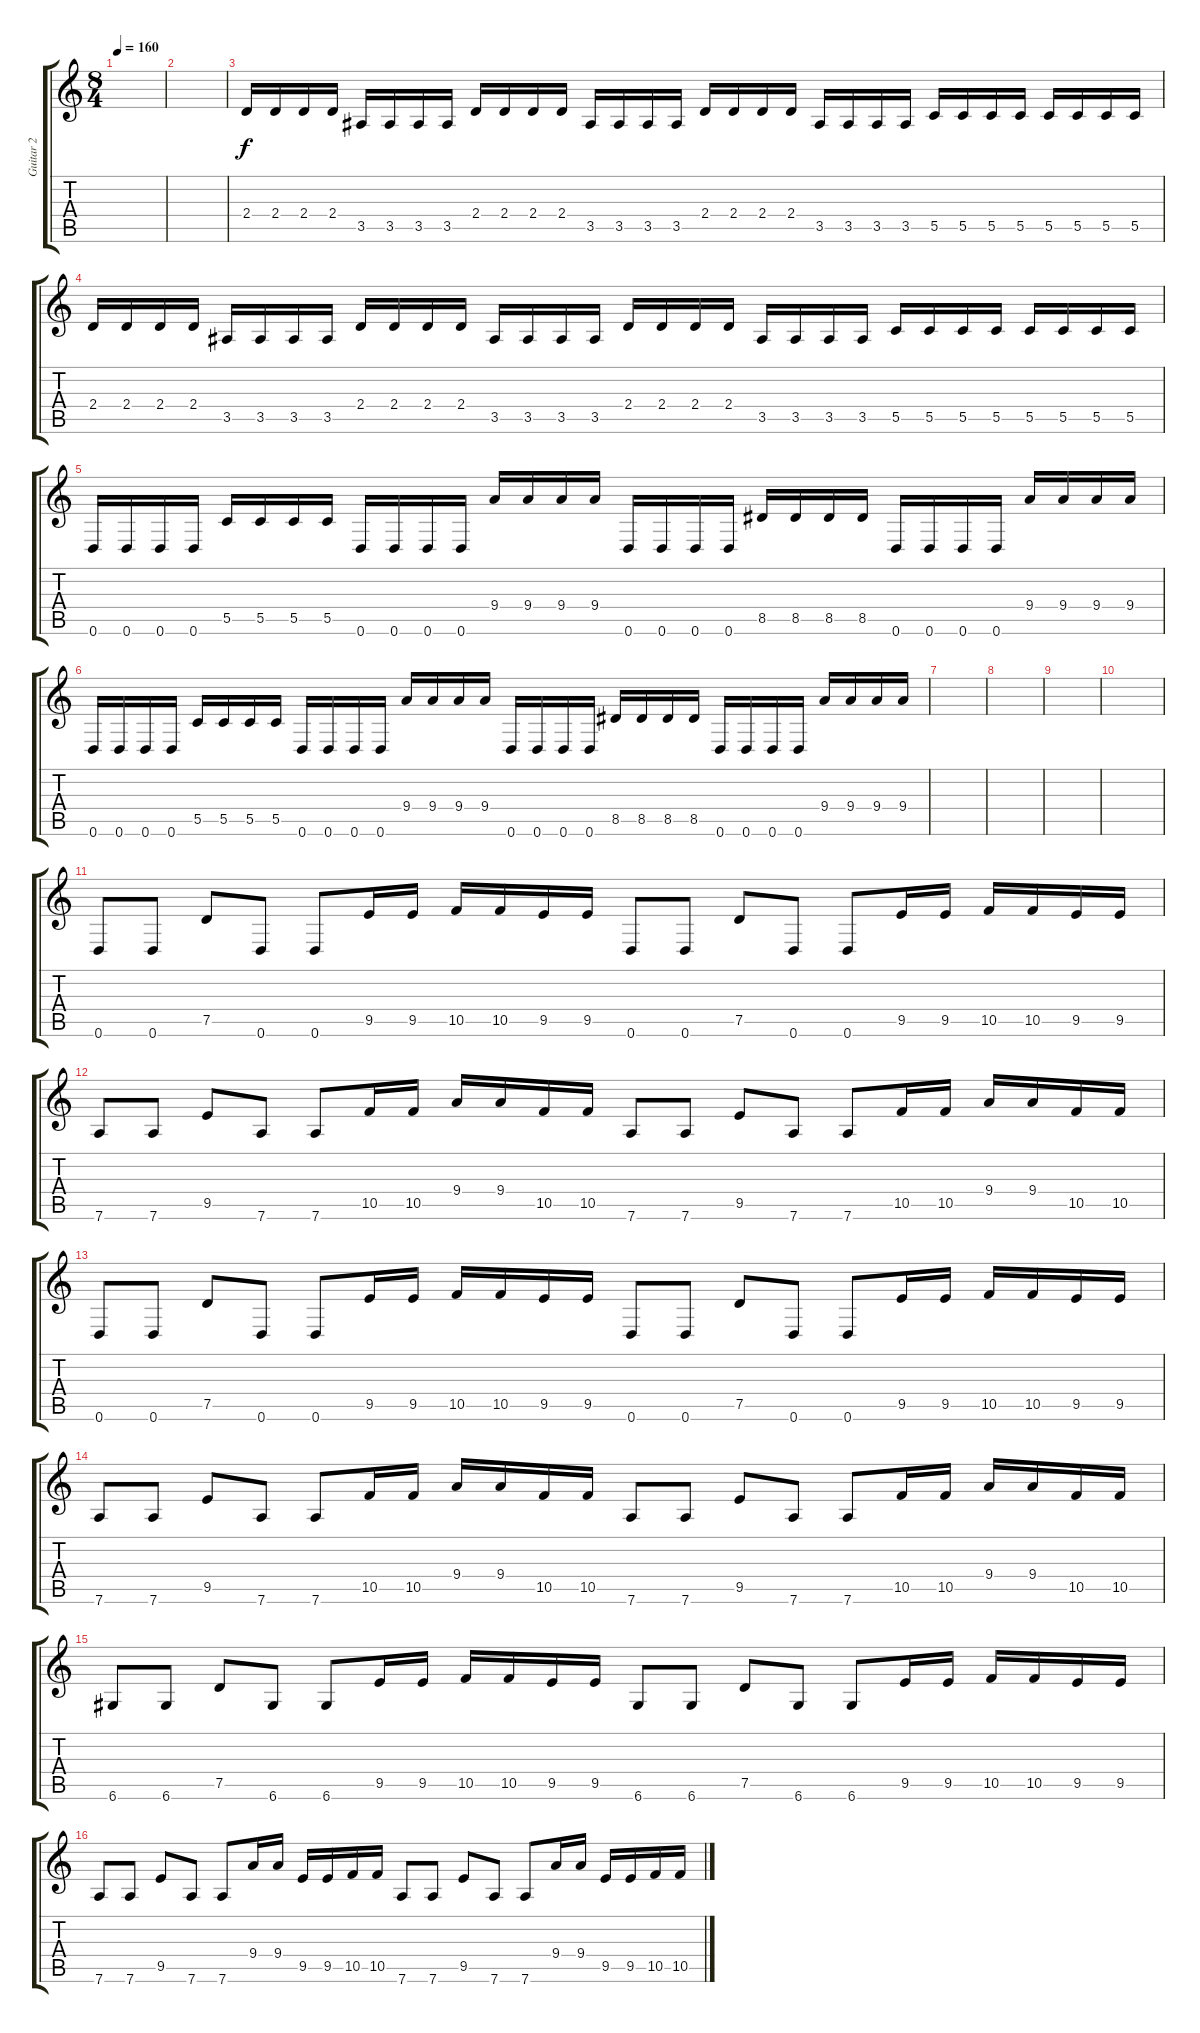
\track ("Guitar 2" "Guitar 2") {instrument distortionguitar}
\staff {score tabs}
\tuning (D4 A3 F3 C3 G2 D2) {hide}
\ts (8 4)
\tempo 160
\clef g2
\ks c
|
|
2.4.16 2.4.16 2.4.16 2.4.16 3.5.16 3.5.16 3.5.16 3.5.16 2.4.16 2.4.16 2.4.16 2.4.16 3.5.16 3.5.16 3.5.16 3.5.16 2.4.16 2.4.16 2.4.16 2.4.16 3.5.16 3.5.16 3.5.16 3.5.16 5.5.16 5.5.16 5.5.16 5.5.16 5.5.16 5.5.16 5.5.16 5.5.16 |
2.4.16 2.4.16 2.4.16 2.4.16 3.5.16 3.5.16 3.5.16 3.5.16 2.4.16 2.4.16 2.4.16 2.4.16 3.5.16 3.5.16 3.5.16 3.5.16 2.4.16 2.4.16 2.4.16 2.4.16 3.5.16 3.5.16 3.5.16 3.5.16 5.5.16 5.5.16 5.5.16 5.5.16 5.5.16 5.5.16 5.5.16 5.5.16 |
0.6.16 0.6.16 0.6.16 0.6.16 5.5.16 5.5.16 5.5.16 5.5.16 0.6.16 0.6.16 0.6.16 0.6.16 9.4.16 9.4.16 9.4.16 9.4.16 0.6.16 0.6.16 0.6.16 0.6.16 8.5.16 8.5.16 8.5.16 8.5.16 0.6.16 0.6.16 0.6.16 0.6.16 9.4.16 9.4.16 9.4.16 9.4.16 |
0.6.16 0.6.16 0.6.16 0.6.16 5.5.16 5.5.16 5.5.16 5.5.16 0.6.16 0.6.16 0.6.16 0.6.16 9.4.16 9.4.16 9.4.16 9.4.16 0.6.16 0.6.16 0.6.16 0.6.16 8.5.16 8.5.16 8.5.16 8.5.16 0.6.16 0.6.16 0.6.16 0.6.16 9.4.16 9.4.16 9.4.16 9.4.16 |
|
|
|
|
0.6.8 0.6.8 7.5.8 0.6.8 0.6.8 9.5.16 9.5.16 10.5.16 10.5.16 9.5.16 9.5.16 0.6.8 0.6.8 7.5.8 0.6.8 0.6.8 9.5.16 9.5.16 10.5.16 10.5.16 9.5.16 9.5.16 |
7.6.8 7.6.8 9.5.8 7.6.8 7.6.8 10.5.16 10.5.16 9.4.16 9.4.16 10.5.16 10.5.16 7.6.8 7.6.8 9.5.8 7.6.8 7.6.8 10.5.16 10.5.16 9.4.16 9.4.16 10.5.16 10.5.16 |
0.6.8 0.6.8 7.5.8 0.6.8 0.6.8 9.5.16 9.5.16 10.5.16 10.5.16 9.5.16 9.5.16 0.6.8 0.6.8 7.5.8 0.6.8 0.6.8 9.5.16 9.5.16 10.5.16 10.5.16 9.5.16 9.5.16 |
7.6.8 7.6.8 9.5.8 7.6.8 7.6.8 10.5.16 10.5.16 9.4.16 9.4.16 10.5.16 10.5.16 7.6.8 7.6.8 9.5.8 7.6.8 7.6.8 10.5.16 10.5.16 9.4.16 9.4.16 10.5.16 10.5.16 |
6.6.8 6.6.8 7.5.8 6.6.8 6.6.8 9.5.16 9.5.16 10.5.16 10.5.16 9.5.16 9.5.16 6.6.8 6.6.8 7.5.8 6.6.8 6.6.8 9.5.16 9.5.16 10.5.16 10.5.16 9.5.16 9.5.16 |
7.6.8 7.6.8 9.5.8 7.6.8 7.6.8 9.4.16 9.4.16 9.5.16 9.5.16 10.5.16 10.5.16 7.6.8 7.6.8 9.5.8 7.6.8 7.6.8 9.4.16 9.4.16 9.5.16 9.5.16 10.5.16 10.5.16
